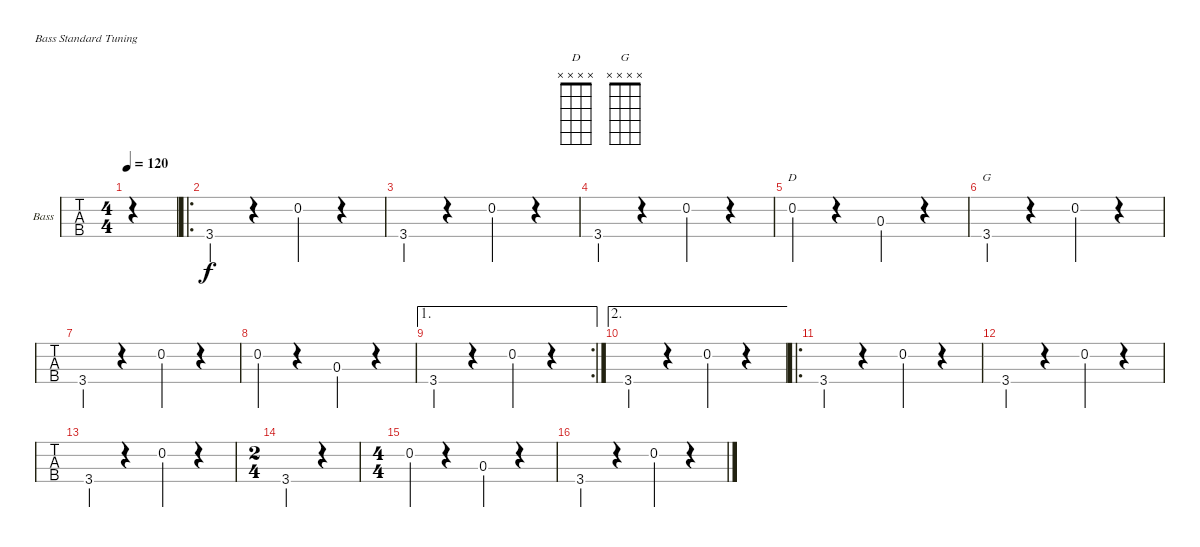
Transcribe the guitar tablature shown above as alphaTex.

\defaultSystemsLayout 4
\bracketExtendMode groupsimilarinstruments
\firstSystemTrackNameOrientation horizontal
\otherSystemsTrackNameOrientation horizontal
\track ("Bass" "Bass") {instrument acousticbass}
\staff {tabs}
\tuning (G2 D2 A1 E1)
\chord ("D" x x x x)
\chord ("G" x x x x)
\ts (4 4)
\tempo 120
\clef f4
\ks c
|
\ro
3.4.4 r.4 0.2.4 r.4 |
3.4.4 r.4 0.2.4 r.4 |
3.4.4 r.4 0.2.4 r.4 |
0.2.4{ch "D"} r.4 0.3.4 r.4 |
3.4.4{ch "G"} r.4 0.2.4 r.4 |
3.4.4 r.4 0.2.4 r.4 |
0.2.4 r.4 0.3.4 r.4 |
\ae 1
\rc 2
3.4.4 r.4 0.2.4 r.4 |
\ae 2
3.4.4 r.4 0.2.4 r.4 |
\ro
3.4.4 r.4 0.2.4 r.4 |
3.4.4 r.4 0.2.4 r.4 |
3.4.4 r.4 0.2.4 r.4 |
\ts (2 4)
3.4.4 r.4 |
\ts (4 4)
0.2.4 r.4 0.3.4 r.4 |
3.4.4 r.4 0.2.4 r.4
